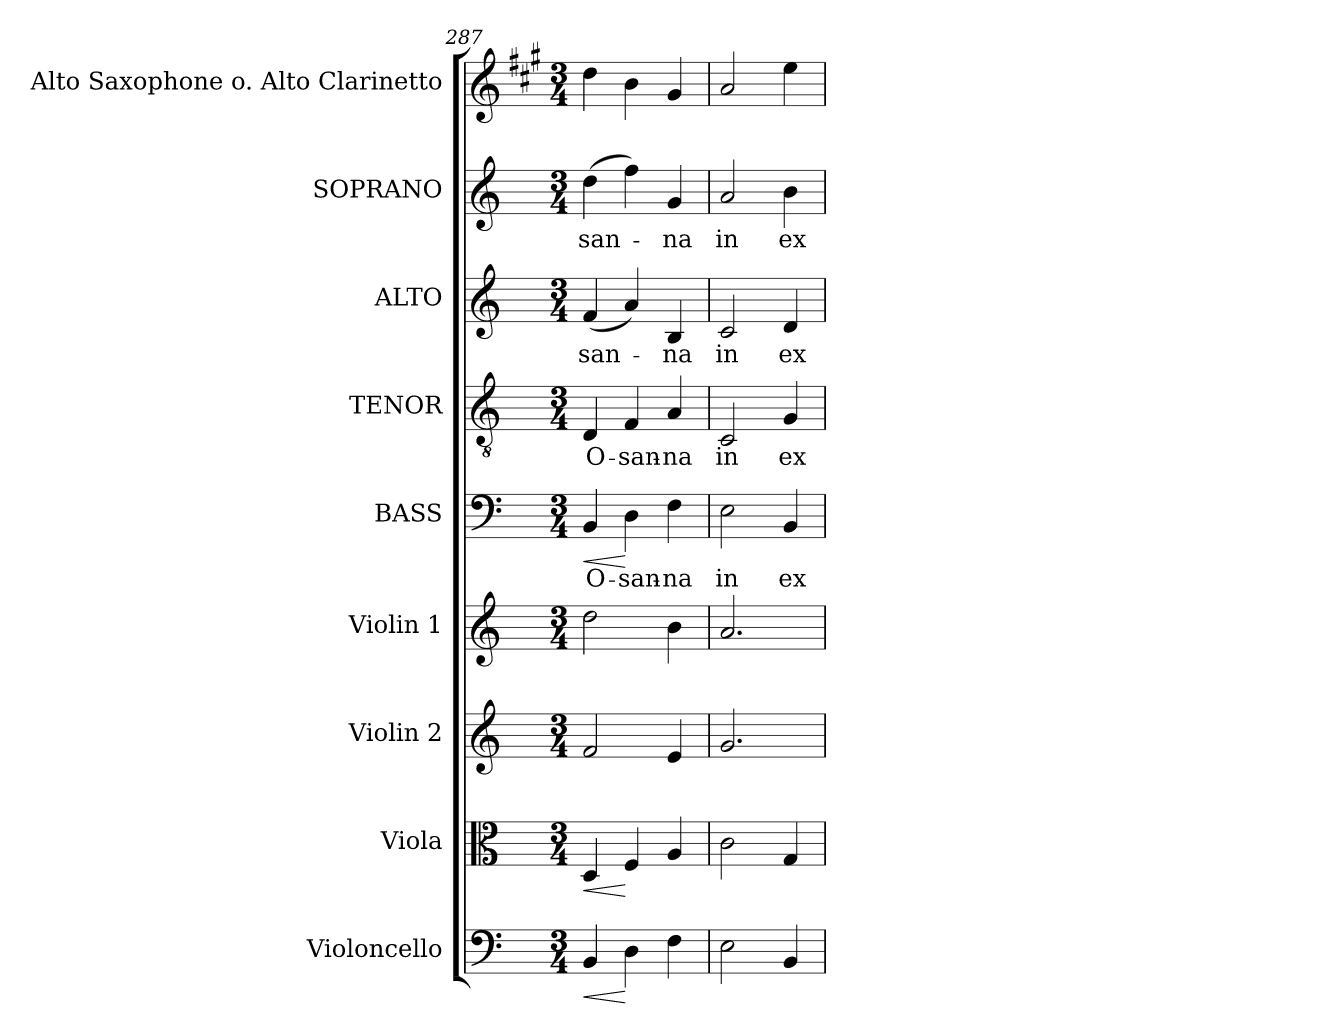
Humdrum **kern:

**kern	**dynam	**kern	**dynam	**kern	**kern	**kern	**text	**dynam	**kern	**text	**kern	**text	**kern	**text	**kern
*part9	*part9	*part8	*part8	*part7	*part6	*part5	*part5	*part5	*part4	*part4	*part3	*part3	*part2	*part2	*part1
*staff9	*staff9	*staff8	*staff8	*staff7	*staff6	*staff5	*staff5	*staff5	*staff4	*staff4	*staff3	*staff3	*staff2	*staff2	*staff1
*I"Violoncello	*	*I"Viola	*	*I"Violin 2	*I"Violin 1	*I"BASS	*	*	*I"TENOR	*	*I"ALTO	*	*I"SOPRANO	*	*I"Alto Saxophone o. Alto Clarinetto
*I'Vc.	*	*I'Vla.	*	*I'Vln. 2	*I'Vln. 1	*I'B.	*	*	*I'T.	*	*I'A.	*	*I'S.	*	*I'Alto Sax. o. Alto Clar.
*clefF4	*	*clefC3	*	*clefG2	*clefG2	*clefF4	*	*	*clefGv2	*	*clefG2	*	*clefG2	*	*clefG2
*	*	*	*	*	*	*	*	*	*ITrd7c12	*	*	*	*	*	*ITrd5c9
*k[]	*	*k[]	*	*k[]	*k[]	*k[]	*	*	*k[]	*	*k[]	*	*k[]	*	*k[]
*C:	*	*C:	*	*C:	*C:	*C:	*	*	*C:	*	*C:	*	*C:	*	*C:
*M3/4	*	*M3/4	*	*M3/4	*M3/4	*M3/4	*	*	*M3/4	*	*M3/4	*	*M3/4	*	*M3/4
=287	=287	=287	=287	=287	=287	=287	=287	=287	=287	=287	=287	=287	=287	=287	=287
!	!LO:HP:b	!	!LO:HP:b	!	!	!	!	!	!	!	!	!	!	!	!
!	!	!	!	!	!	!	!LO:LY:b:color=#000000	!LO:HP:b	!	!	!	!	!	!	!
!	!	!	!	!	!	!	!	!	!	!LO:LY:b:color=#000000	!	!	!	!	!
!	!	!	!	!	!	!	!	!	!	!	!	!LO:LY:b:color=#000000	!	!	!
!	!	!	!	!	!	!	!	!	!	!	!	!	!	!LO:LY:b:color=#000000	!
4BBi/	<	4Di/	<	2fi/	2ddi\	4BBi/	O-	<	4DDi/	O-	(4fi/	-san-	(4ddi\	-san-	4fi\
!	!	!	!	!	!	!	!LO:LY:b:color=#000000	!	!	!	!	!	!	!	!
!	!	!	!	!	!	!	!	!	!	!LO:LY:b:color=#000000	!	!	!	!	!
4Di\	[	4Fi/	[	.	.	4Di\	-san-	[	4FFi/	-san-	4ai/)	.	4ffi\)	.	4di\
!	!	!	!	!	!	!	!LO:LY:b:color=#000000	!	!	!	!	!	!	!	!
!	!	!	!	!	!	!	!	!	!	!LO:LY:b:color=#000000	!	!	!	!	!
!	!	!	!	!	!	!	!	!	!	!	!	!LO:LY:b:color=#000000	!	!	!
!	!	!	!	!	!	!	!	!	!	!	!	!	!	!LO:LY:b:color=#000000	!
4Fi\	.	4Ai/	.	4ei/	4bi\	4Fi\	-na	.	4AAi/	-na	4Bi/	-na	4gi/	-na	4Bi/
=288	=288	=288	=288	=288	=288	=288	=288	=288	=288	=288	=288	=288	=288	=288	=288
!	!	!	!	!	!	!	!LO:LY:b:color=#000000	!	!	!	!	!	!	!	!
!	!	!	!	!	!	!	!	!	!	!LO:LY:b:color=#000000	!	!	!	!	!
!	!	!	!	!	!	!	!	!	!	!	!	!LO:LY:b:color=#000000	!	!	!
!	!	!	!	!	!	!	!	!	!	!	!	!	!	!LO:LY:b:color=#000000	!
2Ei\	.	2ci\	.	2.gi/	2.ai/	2Ei\	in	.	2CCi/	in	2ci/	in	2ai/	in	2ci/
!	!	!	!	!	!	!	!LO:LY:b:color=#000000	!	!	!	!	!	!	!	!
!	!	!	!	!	!	!	!	!	!	!LO:LY:b:color=#000000	!	!	!	!	!
!	!	!	!	!	!	!	!	!	!	!	!	!LO:LY:b:color=#000000	!	!	!
!	!	!	!	!	!	!	!	!	!	!	!	!	!	!LO:LY:b:color=#000000	!
4BBi/	.	4Gi/	.	.	.	4BBi/	ex-	.	4GGi/	ex-	4di/	ex-	4bi\	ex-	4gi\
=	=	=	=	=	=	=	=	=	=	=	=	=	=	=	=
*-	*-	*-	*-	*-	*-	*-	*-	*-	*-	*-	*-	*-	*-	*-	*-
